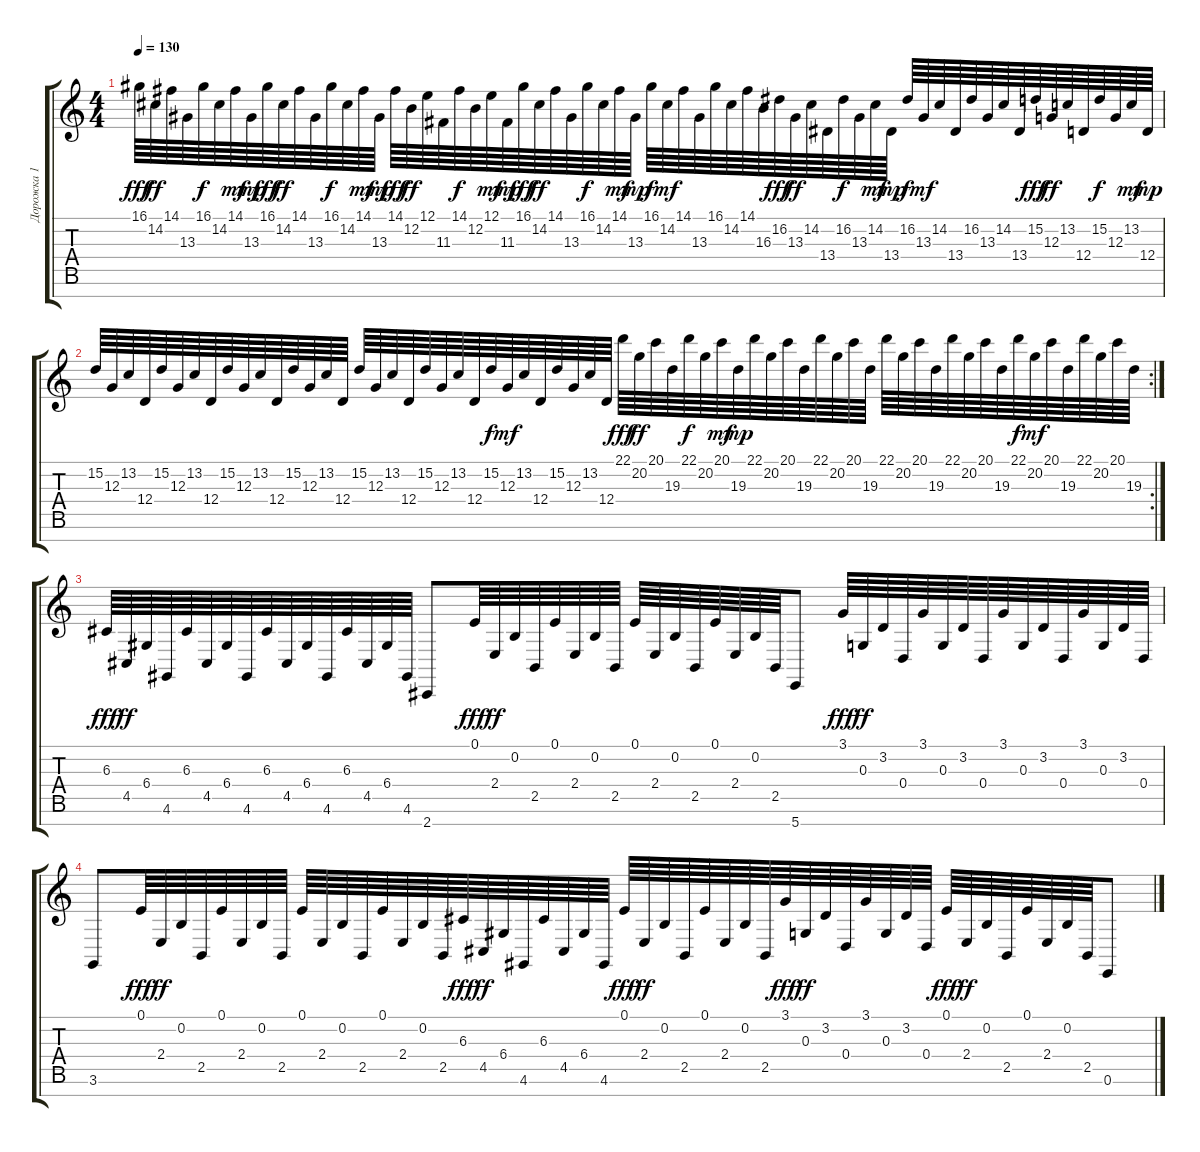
\track ("Дорожка 1" "Дорожка 1") {instrument lead1square}
\staff {score tabs}
\tuning (E4 B3 G3 D3 A2 E2 B1) {hide}
\ts (4 4)
\tempo 130
\clef g2
\ks c
16.1.64{dy fff} 14.2.64{dy ff} 14.1.64 13.3.64 16.1.64{dy f} 14.2.64 14.1.64{dy mf} 13.3.64{dy mp} 16.1.64{dy fff} 14.2.64{dy ff} 14.1.64 13.3.64 16.1.64{dy f} 14.2.64 14.1.64{dy mf} 13.3.64{dy mp} 14.1.64{dy fff} 12.2.64{dy ff} 12.1.64 11.3.64 14.1.64{dy f} 12.2.64 12.1.64{dy mf} 11.3.64{dy mp} 16.1.64{dy fff} 14.2.64{dy ff} 14.1.64 13.3.64 16.1.64{dy f} 14.2.64 14.1.64{dy mf} 13.3.64{dy mp} 16.1.64{dy f} 14.2.64{dy mf} 14.1.64 13.3.64 16.1.64 14.2.64 14.1.64 16.3.64 16.2.64{dy fff} 13.3.64{dy ff} 14.2.64 13.4.64 16.2.64{dy f} 13.3.64 14.2.64{dy mf} 13.4.64{dy mp} 16.2.64{dy f} 13.3.64{dy mf} 14.2.64 13.4.64 16.2.64 13.3.64 14.2.64 13.4.64 15.2.64{dy fff} 12.3.64{dy ff} 13.2.64 12.4.64 15.2.64{dy f} 12.3.64 13.2.64{dy mf} 12.4.64{dy mp} |
\rc 2
15.2.64 12.3.64 13.2.64 12.4.64 15.2.64 12.3.64 13.2.64 12.4.64 15.2.64 12.3.64 13.2.64 12.4.64 15.2.64 12.3.64 13.2.64 12.4.64 15.2.64 12.3.64 13.2.64 12.4.64 15.2.64 12.3.64 13.2.64 12.4.64 15.2.64{dy f} 12.3.64{dy mf} 13.2.64 12.4.64 15.2.64 12.3.64 13.2.64 12.4.64 22.1.64{dy fff} 20.2.64{dy ff} 20.1.64 19.3.64 22.1.64{dy f} 20.2.64 20.1.64{dy mf} 19.3.64{dy mp} 22.1.64 20.2.64 20.1.64 19.3.64 22.1.64 20.2.64 20.1.64 19.3.64 22.1.64 20.2.64 20.1.64 19.3.64 22.1.64 20.2.64 20.1.64 19.3.64 22.1.64{dy f} 20.2.64{dy mf} 20.1.64 19.3.64 22.1.64 20.2.64 20.1.64 19.3.64 |
6.3.64{dy fff} 4.5.64{dy ff} 6.4.64 4.6.64 6.3.64 4.5.64 6.4.64 4.6.64 6.3.64 4.5.64 6.4.64 4.6.64 6.3.64 4.5.64 6.4.64 4.6.64 2.7.8 0.1.64{dy fff} 2.4.64{dy ff} 0.2.64 2.5.64 0.1.64 2.4.64 0.2.64 2.5.64 0.1.64 2.4.64 0.2.64 2.5.64 0.1.64 2.4.64 0.2.64 2.5.64 5.7.8 3.1.64{dy fff} 0.3.64{dy ff} 3.2.64 0.4.64 3.1.64 0.3.64 3.2.64 0.4.64 3.1.64 0.3.64 3.2.64 0.4.64 3.1.64 0.3.64 3.2.64 0.4.64 |
3.6.8 0.1.64{dy fff} 2.4.64{dy ff} 0.2.64 2.5.64 0.1.64 2.4.64 0.2.64 2.5.64 0.1.64 2.4.64 0.2.64 2.5.64 0.1.64 2.4.64 0.2.64 2.5.64 6.3.64{dy fff} 4.5.64{dy ff} 6.4.64 4.6.64 6.3.64 4.5.64 6.4.64 4.6.64 0.1.64{dy fff} 2.4.64{dy ff} 0.2.64 2.5.64 0.1.64 2.4.64 0.2.64 2.5.64 3.1.64{dy fff} 0.3.64{dy ff} 3.2.64 0.4.64 3.1.64 0.3.64 3.2.64 0.4.64 0.1.64{dy fff} 2.4.64{dy ff} 0.2.64 2.5.64 0.1.64 2.4.64 0.2.64 2.5.64 0.6.8
